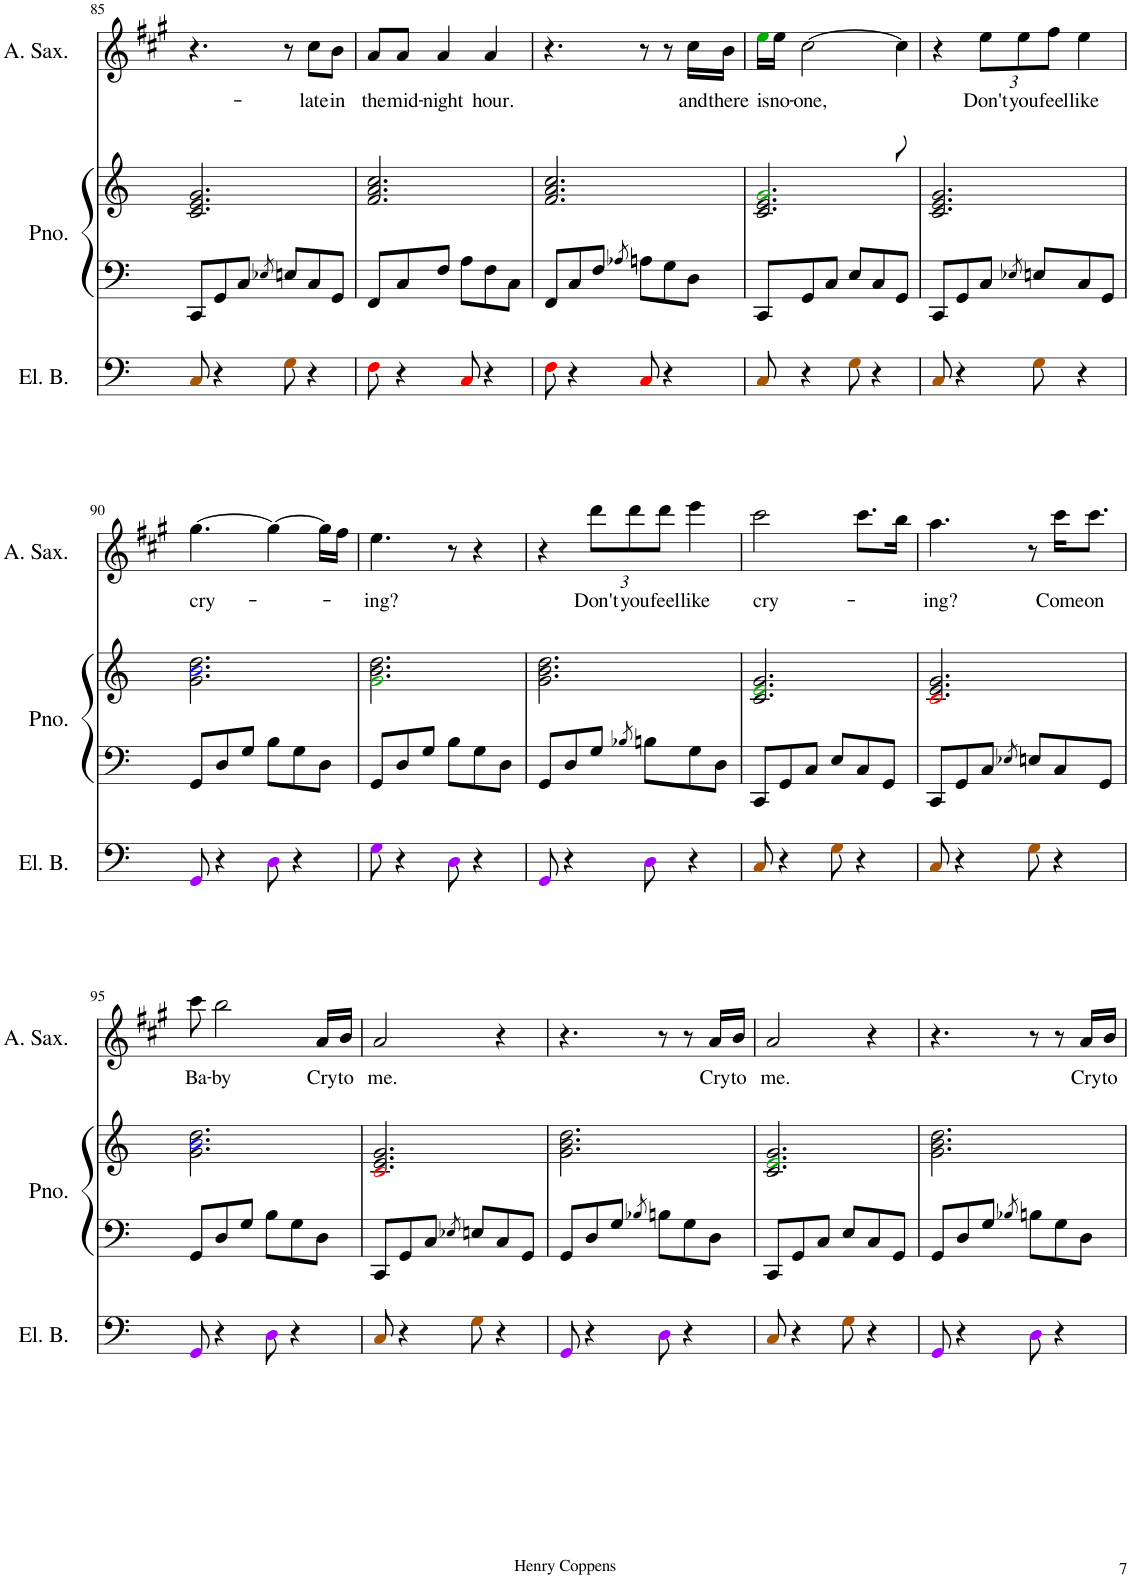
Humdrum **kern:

**kern	**kern	**kern	**kern	**text
*part3	*part2	*part2	*part1	*part1
*staff4	*staff3	*staff2	*staff1	*staff1
*I"Electric Bass	*I"Piano	*	*I"Alto Saxophone	*
*I'El. B.	*I'Pno.	*	*I'A. Sax.	*
!!LO:PB:g=z
*clefF4	*clefF4	*clefG2	*clefG2	*
*Trd7c12	*	*	*Trd5c9	*
*k[]	*k[]	*k[]	*k[f#c#g#]	*
*M6/8	*M6/8	*M6/8	*M6/8	*
=85	=85	=85	=85	=85
8Ci/	8CC/L	2.c/ 2.e/ 2.g/	4.r	.
4r	8GG/	.	.	.
.	8C/J	.	.	.
.	8qE-X/	.	.	.
8Gi\	8En/L	.	8r	.
!	!	!	!	!LO:LY:b
4r	8C/	.	8cc#\L	late
!	!	!	!	!LO:LY:b
.	8GG/J	.	8b\J	in
=86	=86	=86	=86	=86
!	!	!	!	!LO:LY:b
8Fj\	8FF/L	2.f/ 2.a/ 2.cc/	8a/L	the
!	!	!	!	!LO:LY:b
4r	8C/	.	8a/J	mid-
!	!	!	!	!LO:LY:b
.	8F/J	.	4a/	-night
8Cj/	8A\L	.	.	.
!	!	!	!	!LO:LY:b
4r	8F\	.	4a/	hour.
.	8C\J	.	.	.
=87	=87	=87	=87	=87
8Fj\	8FF/L	2.f/ 2.a/ 2.cc/	4.r	.
4r	8C/	.	.	.
.	8F/J	.	.	.
.	8qA-X/	.	.	.
8Cj/	8An\L	.	8r	.
4r	8G\	.	8r	.
!	!	!	!	!LO:LY:b
.	8D\J	.	16cc#\LL	and
!	!	!	!	!LO:LY:b
.	.	.	16b\JJ	there
=88	=88	=88	=88	=88
!	!	!	!	!LO:LY:b
8Ci/	8CC/L	2.c/ 2.e/ 2.gZ/	16eeZ\LL	is
!	!	!	!	!LO:LY:b
.	.	.	16ee\JJ	no-
!	!	!	!	!LO:LY:b
4r	8GG/	.	[2cc#\	-one,
.	8C/J	.	.	.
8Gi\	8E/L	.	.	.
4r	8C/	.	.	.
.	8GG/J	.	8cc#\]	.
=89	=89	=89	=89	=89
8Ci/	8CC/L	2.c/ 2.e/ 2.g/	4r	.
4r	8GG/	.	.	.
*	*	*	*Xbrackettup	*
!	!	!	!	!LO:LY:b
.	8C/J	.	12ee\L	Don't
!	!	!	!	!LO:LY:b
.	.	.	12ee\	you
.	8qE-X/	.	.	.
8Gi\	8En/L	.	.	.
!	!	!	!	!LO:LY:b
.	.	.	12ff#\J	feel
!	!	!	!	!LO:LY:b
4r	8C/	.	4ee\	like
.	8GG/J	.	.	.
!!LO:LB:g=z
=90	=90	=90	=90	=90
!	!	!	!	!LO:LY:b
8GGV/	8GG/L	2.g\ 2.bN\ 2.dd\	[4.gg#\	cry-
4r	8D/	.	.	.
.	8G/J	.	.	.
8DV\	8B\L	.	4gg#\_	.
4r	8G\	.	.	.
.	8D\J	.	16gg#\LL]	.
.	.	.	16ff#\JJ	.
=91	=91	=91	=91	=91
!	!	!	!	!LO:LY:b
8GV\	8GG/L	2.gZ\ 2.b\ 2.dd\	4.ee\	ing?
4r	8D/	.	.	.
.	8G/J	.	.	.
8DV\	8B\L	.	8r	.
4r	8G\	.	4r	.
.	8D\J	.	.	.
=92	=92	=92	=92	=92
8GGV/	8GG/L	2.g\ 2.b\ 2.dd\	4r	.
4r	8D/	.	.	.
!	!	!	!	!LO:LY:b
.	8G/J	.	12ddd\L	Don't
!	!	!	!	!LO:LY:b
.	.	.	12ddd\	you
.	8qB-X/	.	.	.
8DV\	8Bn\L	.	.	.
!	!	!	!	!LO:LY:b
.	.	.	12ddd\J	feel
!	!	!	!	!LO:LY:b
4r	8G\	.	4eee\	like
.	8D\J	.	.	.
=93	=93	=93	=93	=93
!	!	!	!	!LO:LY:b
8Ci/	8CC/L	2.c/ 2.eZ/ 2.g/	2ccc#\	cry-
4r	8GG/	.	.	.
.	8C/J	.	.	.
8Gi\	8E/L	.	.	.
4r	8C/	.	8.ccc#\L	.
.	8GG/J	.	.	.
.	.	.	16bb\Jk	.
=94	=94	=94	=94	=94
!	!	!	!	!LO:LY:b
8Ci/	8CC/L	2.cj/ 2.e/ 2.g/	4.aa\	ing?
4r	8GG/	.	.	.
.	8C/J	.	.	.
.	8qE-X/	.	.	.
8Gi\	8En/L	.	8r	.
!	!	!	!	!LO:LY:b
4r	8C/	.	16ccc#\KL	Come
!	!	!	!	!LO:LY:b
.	.	.	8.ccc#\J	on
.	8GG/J	.	.	.
!!LO:LB:g=z
=95	=95	=95	=95	=95
!	!	!	!	!LO:LY:b
8GGV/	8GG/L	2.g\ 2.bN\ 2.dd\	8ccc#\	Ba-
!	!	!	!	!LO:LY:b
4r	8D/	.	2bb\	-by
.	8G/J	.	.	.
8DV\	8B\L	.	.	.
4r	8G\	.	.	.
!	!	!	!	!LO:LY:b
.	8D\J	.	16a/LL	Cry
!	!	!	!	!LO:LY:b
.	.	.	16b/JJ	to
=96	=96	=96	=96	=96
!	!	!	!	!LO:LY:b
8Ci/	8CC/L	2.cj/ 2.e/ 2.g/	2a/	me.
4r	8GG/	.	.	.
.	8C/J	.	.	.
.	8qE-X/	.	.	.
8Gi\	8En/L	.	.	.
4r	8C/	.	4r	.
.	8GG/J	.	.	.
=97	=97	=97	=97	=97
8GGV/	8GG/L	2.g\ 2.b\ 2.dd\	4.r	.
4r	8D/	.	.	.
.	8G/J	.	.	.
.	8qB-X/	.	.	.
8DV\	8Bn\L	.	8r	.
4r	8G\	.	8r	.
!	!	!	!	!LO:LY:b
.	8D\J	.	16a/LL	Cry
!	!	!	!	!LO:LY:b
.	.	.	16b/JJ	to
=98	=98	=98	=98	=98
!	!	!	!	!LO:LY:b
8Ci/	8CC/L	2.c/ 2.eZ/ 2.g/	2a/	me.
4r	8GG/	.	.	.
.	8C/J	.	.	.
8Gi\	8E/L	.	.	.
4r	8C/	.	4r	.
.	8GG/J	.	.	.
=99	=99	=99	=99	=99
8GGV/	8GG/L	2.g\ 2.b\ 2.dd\	4.r	.
4r	8D/	.	.	.
.	8G/J	.	.	.
.	8qB-X/	.	.	.
8DV\	8Bn\L	.	8r	.
4r	8G\	.	8r	.
!	!	!	!	!LO:LY:b
.	8D\J	.	16a/LL	Cry
!	!	!	!	!LO:LY:b
.	.	.	16b/JJ	to
=	=	=	=	=
*-	*-	*-	*-	*-
